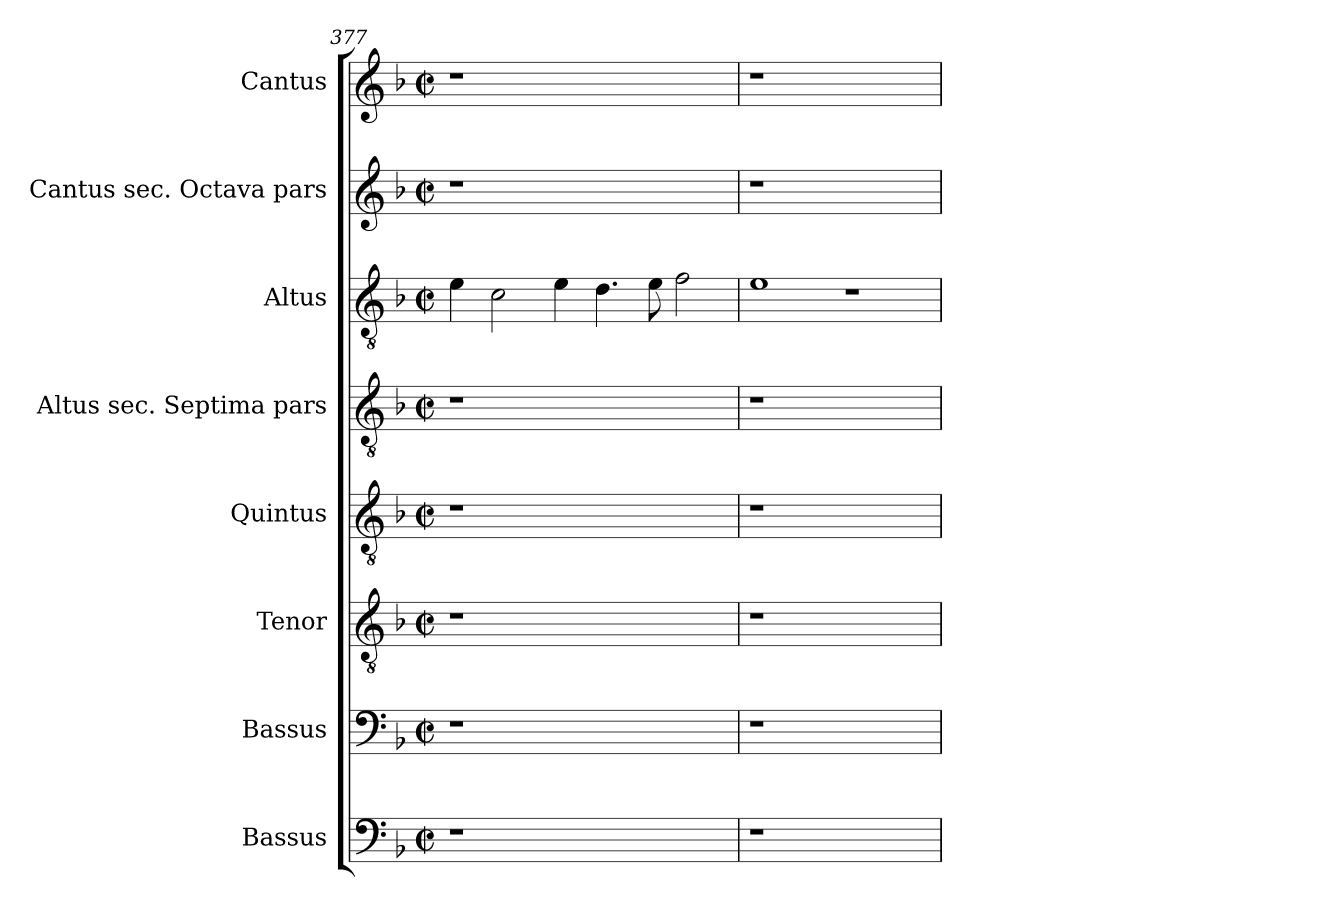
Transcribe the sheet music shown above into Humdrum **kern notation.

**kern	**kern	**kern	**kern	**kern	**kern	**kern	**kern
*part8	*part7	*part6	*part5	*part4	*part3	*part2	*part1
*staff8	*staff7	*staff6	*staff5	*staff4	*staff3	*staff2	*staff1
*I"Bassus	*I"Bassus	*I"Tenor	*I"Quintus	*I"Altus sec. Septima pars	*I"Altus	*I"Cantus sec. Octava pars	*I"Cantus
*	*I'Bassus	*I'Tenor	*I'Quintus	*	*I'Altus	*	*I'Cantus
*clefF4	*clefF4	*clefGv2	*clefGv2	*clefGv2	*clefGv2	*clefG2	*clefG2
*k[b-]	*k[b-]	*k[b-]	*k[b-]	*k[b-]	*k[b-]	*k[b-]	*k[b-]
*F:	*F:	*F:	*F:	*F:	*F:	*F:	*F:
*M2/2	*M2/2	*M2/2	*M2/2	*M2/2	*M2/2	*M2/2	*M2/2
*met(c|)	*met(c|)	*met(c|)	*met(c|)	*met(c|)	*met(c|)	*met(c|)	*met(c|)
=377	=377	=377	=377	=377	=377	=377	=377
1r	1r	1r	1r	1r	4e\	1r	1r
.	.	.	.	.	2c\	.	.
.	.	.	.	.	4e\	.	.
1ryy	1ryy	1ryy	1ryy	1ryy	4.d\	1ryy	1ryy
.	.	.	.	.	8e\	.	.
.	.	.	.	.	2f\	.	.
=378	=378	=378	=378	=378	=378	=378	=378
1r	1r	1r	1r	1r	1e	1r	1r
1ryy	1ryy	1ryy	1ryy	1ryy	1r	1ryy	1ryy
=	=	=	=	=	=	=	=
*-	*-	*-	*-	*-	*-	*-	*-
